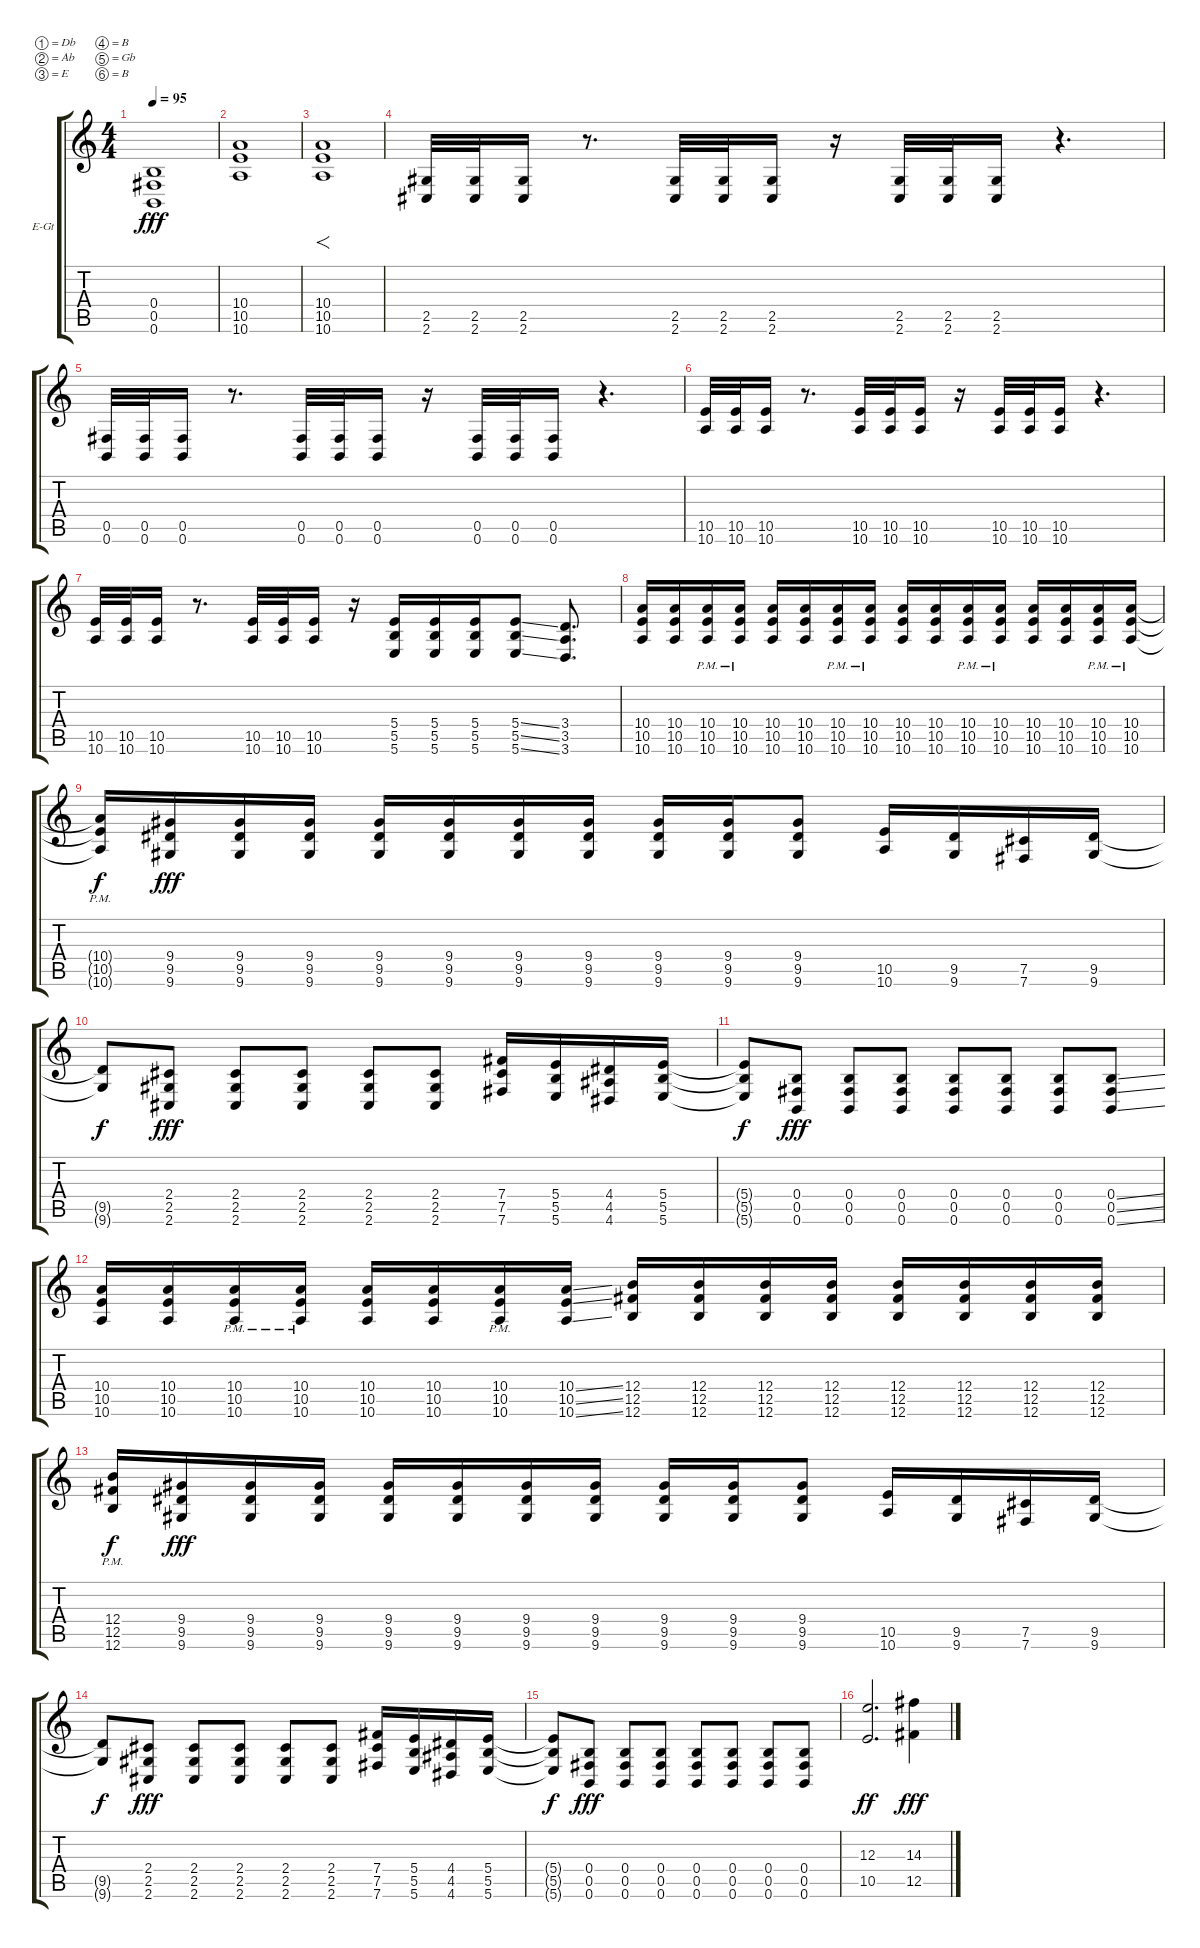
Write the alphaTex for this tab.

\defaultSystemsLayout 4
\bracketExtendMode groupsimilarinstruments
\firstSystemTrackNameOrientation horizontal
\otherSystemsTrackNameOrientation horizontal
\track ("Electric Guitar" "E-Gt") {instrument distortionguitar}
\staff {score tabs}
\tuning (Db4 Ab3 E3 B2 Gb2 B1)
\ts (4 4)
\tempo 95
\clef g2
\scale
0.333333
\ks c
(0.4 0.5 0.6).1{dy fff} |
\scale
0.333333 (10.4 10.5 10.6).1 |
\scale
0.333333 (10.4 10.5 10.6).1{f} |
\scale
0.333333 (2.5 2.6).32 (2.5 2.6).32 (2.5 2.6).16 r.8{d} (2.5 2.6).32 (2.5 2.6).32 (2.5 2.6).16 r.16 (2.5 2.6).32 (2.5 2.6).32 (2.5 2.6).16 r.4{d} |
\scale
0.333333 (0.5 0.6).32 (0.5 0.6).32 (0.5 0.6).16 r.8{d} (0.5 0.6).32 (0.5 0.6).32 (0.5 0.6).16 r.16 (0.5 0.6).32 (0.5 0.6).32 (0.5 0.6).16 r.4{d} |
\scale
0.333333 (10.5 10.6).32 (10.5 10.6).32 (10.5 10.6).16 r.8{d} (10.5 10.6).32 (10.5 10.6).32 (10.5 10.6).16 r.16 (10.5 10.6).32 (10.5 10.6).32 (10.5 10.6).16 r.4{d} |
\scale
0.333333 (10.5 10.6).32 (10.5 10.6).32 (10.5 10.6).16 r.8{d} (10.5 10.6).32 (10.5 10.6).32 (10.5 10.6).16 r.16 (5.4 5.5 5.6).16 (5.4 5.5 5.6).16 (5.4 5.5 5.6).16 (5.4{ss} 5.5{ss} 5.6{ss}).8 (3.4 3.5 3.6).8{d} |
(10.4 10.5 10.6).16 (10.4 10.5 10.6).16 (10.4{pm} 10.5{pm} 10.6{pm}).16 (10.4{pm} 10.5{pm} 10.6{pm}).16 (10.4 10.5 10.6).16 (10.4 10.5 10.6).16 (10.4{pm} 10.5{pm} 10.6{pm}).16 (10.4{pm} 10.5{pm} 10.6{pm}).16 (10.4 10.5 10.6).16 (10.4 10.5 10.6).16 (10.4{pm} 10.5{pm} 10.6{pm}).16 (10.4{pm} 10.5{pm} 10.6{pm}).16 (10.4 10.5 10.6).16 (10.4 10.5 10.6).16 (10.4{pm} 10.5{pm} 10.6{pm}).16 (10.4{pm} 10.5{pm} 10.6{pm}).16 |
(10.4{pm t} 10.5{pm t} 10.6{pm t}).16{dy f} (9.4 9.5 9.6).16{dy fff} (9.4 9.5 9.6).16 (9.4 9.5 9.6).16 (9.4 9.5 9.6).16 (9.4 9.5 9.6).16 (9.4 9.5 9.6).16 (9.4 9.5 9.6).16 (9.4 9.5 9.6).16 (9.4 9.5 9.6).16 (9.4 9.5 9.6).8 (10.5 10.6).16 (9.5 9.6).16 (7.5 7.6).16 (9.5 9.6).16 |
(9.5{t} 9.6{t}).8{dy f} (2.4 2.5 2.6).8{dy fff} (2.4 2.5 2.6).8 (2.4 2.5 2.6).8 (2.4 2.5 2.6).8 (2.4 2.5 2.6).8 (7.4 7.5 7.6).16 (5.4 5.5 5.6).16 (4.4 4.5 4.6).16 (5.4 5.5 5.6).16 |
(5.4{t} 5.5{t} 5.6{t}).8{dy f} (0.4 0.5 0.6).8{dy fff} (0.4 0.5 0.6).8 (0.4 0.5 0.6).8 (0.4 0.5 0.6).8 (0.4 0.5 0.6).8 (0.4 0.5 0.6).8 (0.4{ss} 0.5{ss} 0.6{ss}).8 |
(10.4 10.5 10.6).16 (10.4 10.5 10.6).16 (10.4{pm} 10.5{pm} 10.6{pm}).16 (10.4{pm} 10.5{pm} 10.6{pm}).16 (10.4 10.5 10.6).16 (10.4 10.5 10.6).16 (10.4{pm} 10.5{pm} 10.6{pm}).16 (10.4{ss} 10.5{ss} 10.6{ss}).16 (12.4 12.5 12.6).16 (12.4 12.5 12.6).16 (12.4 12.5 12.6).16 (12.4 12.5 12.6).16 (12.4 12.5 12.6).16 (12.4 12.5 12.6).16 (12.4 12.5 12.6).16 (12.4 12.5 12.6).16 |
(12.4{pm} 12.5{pm} 12.6{pm}).16{dy f} (9.4 9.5 9.6).16{dy fff} (9.4 9.5 9.6).16 (9.4 9.5 9.6).16 (9.4 9.5 9.6).16 (9.4 9.5 9.6).16 (9.4 9.5 9.6).16 (9.4 9.5 9.6).16 (9.4 9.5 9.6).16 (9.4 9.5 9.6).16 (9.4 9.5 9.6).8 (10.5 10.6).16 (9.5 9.6).16 (7.5 7.6).16 (9.5 9.6).16 |
(9.5{t} 9.6{t}).8{dy f} (2.4 2.5 2.6).8{dy fff} (2.4 2.5 2.6).8 (2.4 2.5 2.6).8 (2.4 2.5 2.6).8 (2.4 2.5 2.6).8 (7.4 7.5 7.6).16 (5.4 5.5 5.6).16 (4.4 4.5 4.6).16 (5.4 5.5 5.6).16 |
(5.4{t} 5.5{t} 5.6{t}).8{dy f} (0.4 0.5 0.6).8{dy fff} (0.4 0.5 0.6).8 (0.4 0.5 0.6).8 (0.4 0.5 0.6).8 (0.4 0.5 0.6).8 (0.4 0.5 0.6).8 (0.4 0.5 0.6).8 |
(12.3 10.5).2{d dy ff} (14.3 12.5).4{dy fff}
